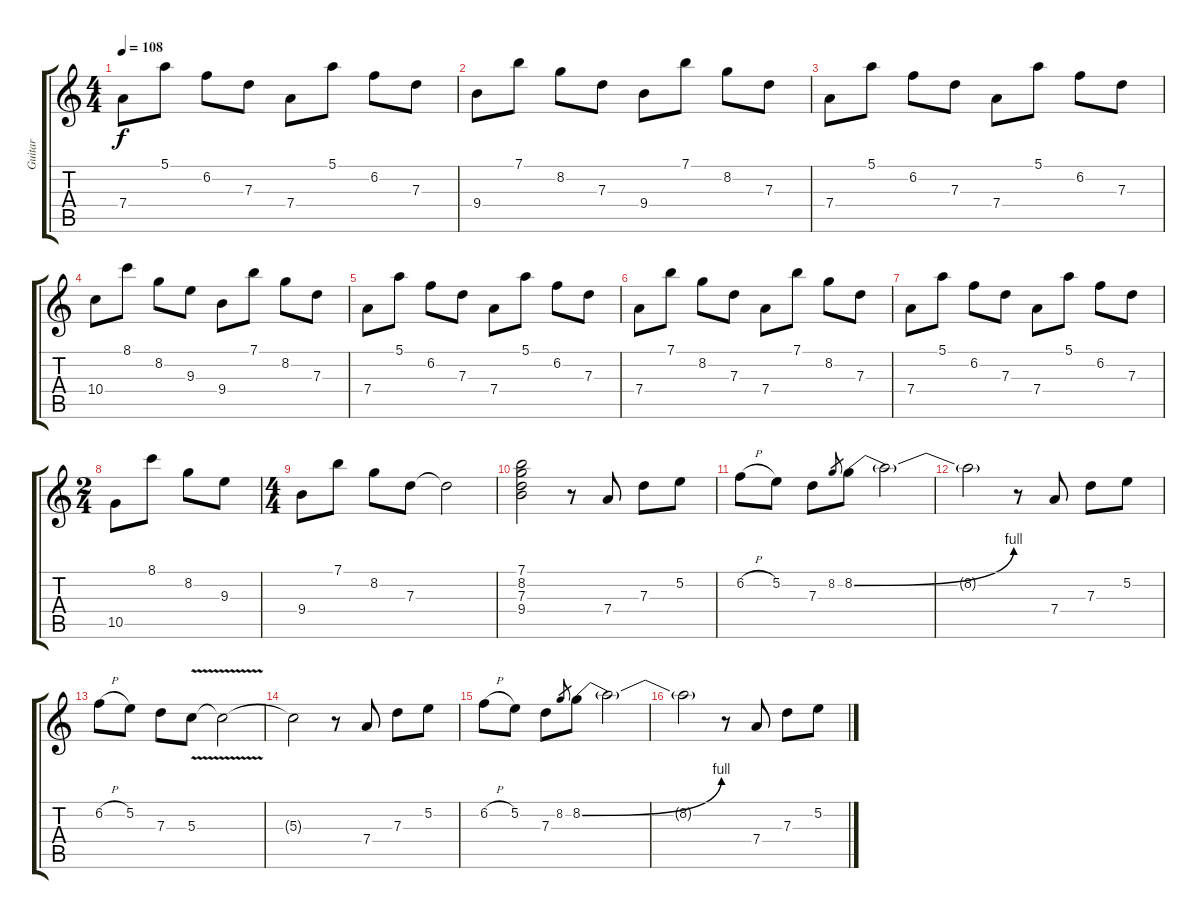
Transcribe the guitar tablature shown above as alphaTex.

\track ("Guitar" "Guitar") {instrument overdrivenguitar}
\staff {score tabs}
\tuning (E4 B3 G3 D3 A2 E2) {hide}
\ts (4 4)
\tempo 108
\clef g2
\ks c
7.4.8{dy f} 5.1.8 6.2.8 7.3.8 7.4.8 5.1.8 6.2.8 7.3.8 |
9.4.8 7.1.8 8.2.8 7.3.8 9.4.8 7.1.8 8.2.8 7.3.8 |
7.4.8 5.1.8 6.2.8 7.3.8 7.4.8 5.1.8 6.2.8 7.3.8 |
10.4.8 8.1.8 8.2.8 9.3.8 9.4.8 7.1.8 8.2.8 7.3.8 |
7.4.8 5.1.8 6.2.8 7.3.8 7.4.8 5.1.8 6.2.8 7.3.8 |
7.4.8 7.1.8 8.2.8 7.3.8 7.4.8 7.1.8 8.2.8 7.3.8 |
7.4.8 5.1.8 6.2.8 7.3.8 7.4.8 5.1.8 6.2.8 7.3.8 |
\ts (2 4)
10.5.8 8.1.8 8.2.8 9.3.8 |
\ts (4 4)
9.4.8 7.1.8 8.2.8 7.3.8 7.3{t}.2 |
(7.1 8.2 7.3 9.4).2 r.8 7.4.8 7.3.8 5.2.8 |
6.2{h}.8 5.2.8 7.3.8 8.2.8{gr} 8.2{be (bend 0 0 60 4)}.8 8.2{t}.2 |
8.2{t}.2 r.8 7.4.8 7.3.8 5.2.8 |
6.2{h}.8 5.2.8 7.3.8 5.3{v}.8 5.3{t}.2 |
5.3{t}.2 r.8 7.4.8 7.3.8 5.2.8 |
6.2{h}.8 5.2.8 7.3.8 8.2.8{gr} 8.2{be (bend 0 0 60 4)}.8 8.2{t}.2 |
8.2{t}.2 r.8 7.4.8 7.3.8 5.2.8
